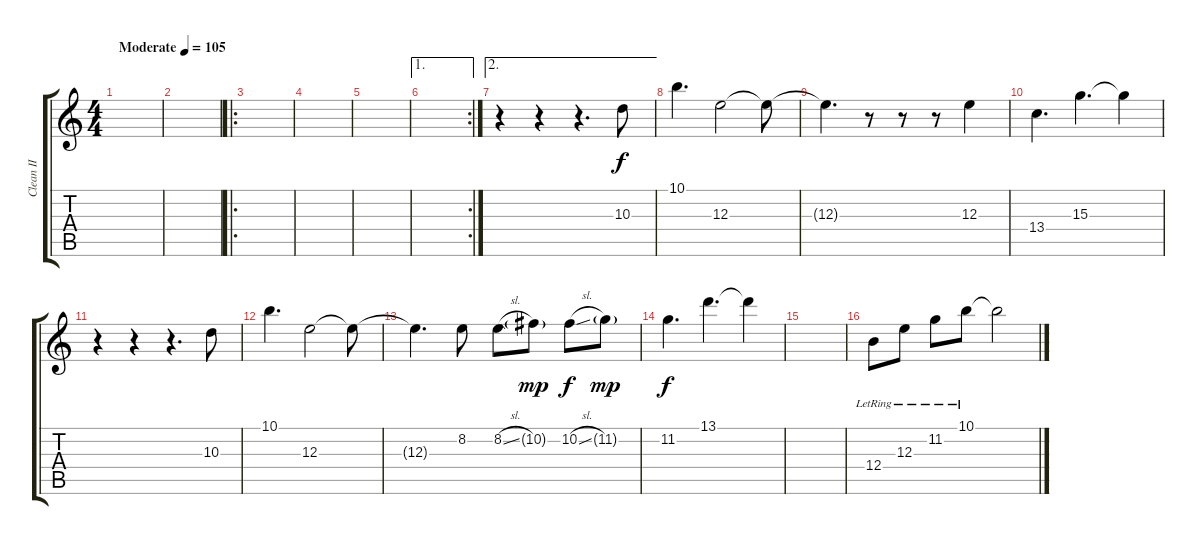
\track ("Clean II" "Clean II") {instrument electricguitarclean}
\staff {score tabs}
\tuning (Db4 Ab3 E3 B2 Gb2 B1) {hide}
\ts (4 4)
\tempo (105 "Moderate")
\clef g2
\ks c
|
|
\ro
|
|
|
\ae 1
\rc 2
|
\ae 2
r.4 r.4 r.4{d} 10.3.8 |
10.1.4{d} 12.3.2 12.3{t}.8 |
12.3{t}.4{d} r.8 r.8 r.8 12.3.4 |
13.4.4{d} 15.3.4{d} 15.3{t}.4 |
r.4 r.4 r.4{d} 10.3.8 |
10.1.4{d} 12.3.2 12.3{t}.8 |
12.3{t}.4{d} 8.2.8 8.2{sl}.8 10.2{g}.8{dy mp} 10.2{sl}.8{dy f} 11.2{g}.8{dy mp} |
11.2.4{d dy f} 13.1.4{d} 13.1{t}.4 |
|
12.4{lr}.8 12.3{lr}.8 11.2{lr}.8 10.1{lr}.8 10.1{t}.2
